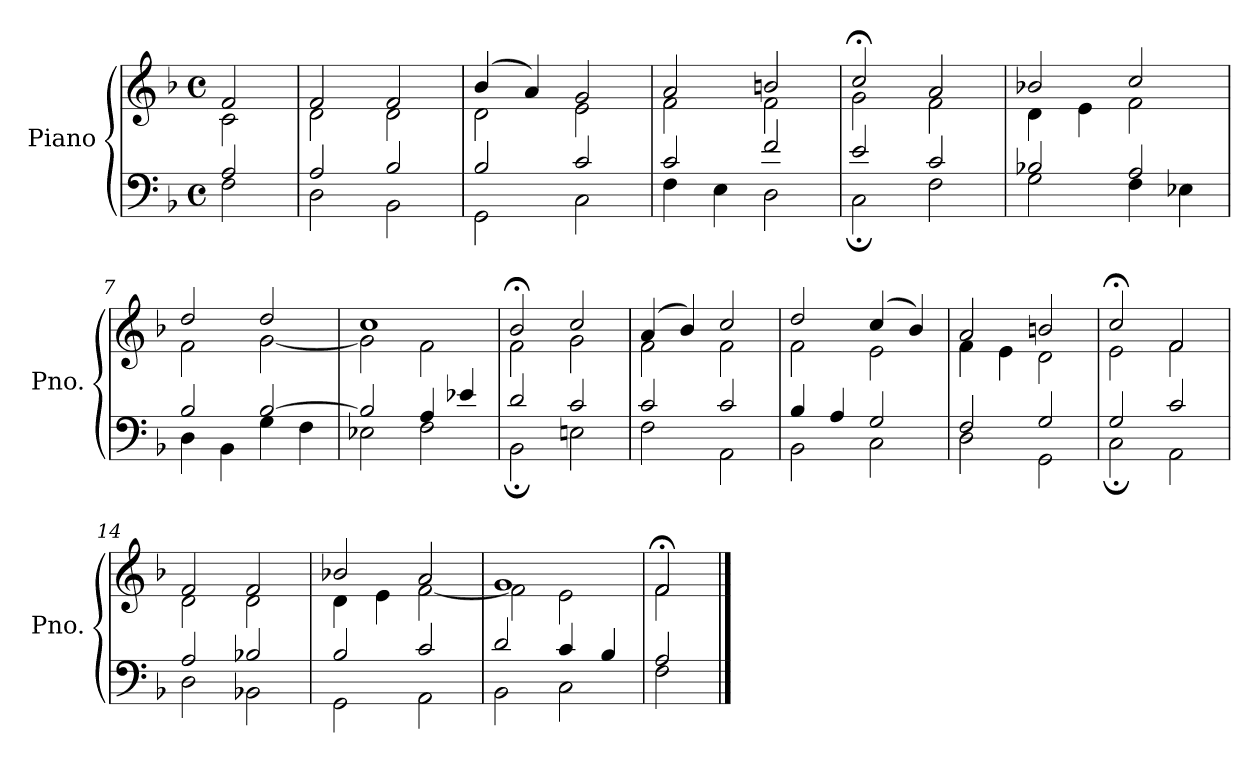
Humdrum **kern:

**kern	**kern
*part1	*part1
*staff2	*staff1
*I"Piano	*
*I'Pno.	*
*clefF4	*clefG2
*k[b-]	*k[b-]
*M4/4	*M4/4
*met(c)	*met(c)
=1	=1
*^	*^
2A/	2F\	2f/	2c\
=2	=2	=2	=2
2A/	2D\	2f/	2d\
2B-/	2BB-\	2f/	2d\
=3	=3	=3	=3
2B-/	2GG\	(4b-/	2d\
.	.	4a/)	.
2c/	2C\	2g/	2e\
=4	=4	=4	=4
2c/	4F\	2a/	2f\
.	4E\	.	.
2f/	2D\	2bn/	2f\
=5	=5	=5	=5
2e/	2C;\	2cc;</	2g\
2c/	2F\	2a/	2f\
=6	=6	=6	=6
2B-X/	2G\	2b-X/	4d\
.	.	.	4e\
2A/	4F\	2cc/	2f\
.	4E-X\	.	.
=7	=7	=7	=7
2B-/	4D\	2dd/	2f\
.	4BB-\	.	.
[2B-/	4G\	2dd/	[2g\
.	4F\	.	.
=8	=8	=8	=8
2B-/]	2E-X\	1cc	2g\]
4A/	2F\	.	2f\
4e-X/	.	.	.
!!LO:LB:g=z	!!
=9	=9	=9	=9
2d/	2BB-;\	2b-;</	2f\
2c/	2En\	2cc/	2g\
=10	=10	=10	=10
2c/	2F\	(4a/	2f\
.	.	4b-/)	.
2c/	2AA\	2cc/	2f\
=11	=11	=11	=11
4B-/	2BB-\	2dd/	2f\
4A/	.	.	.
2G/	2C\	(4cc/	2e\
.	.	4b-/)	.
=12	=12	=12	=12
2F/	2D\	2a/	4f\
.	.	.	4e\
2G/	2GG\	2bn/	2d\
=13	=13	=13	=13
2G/	2C;\	2cc;</	2e\
2c/	2AA\	2f/	2f\
=14	=14	=14	=14
2A/	2D\	2f/	2d\
2B-X/	2BB-X\	2f/	2d\
=15	=15	=15	=15
2B-/	2GG\	2b-X/	4d\
.	.	.	4e\
2c/	2AA\	2a/	[2f\
=16	=16	=16	=16
2d/	2BB-\	1g	2f\]
4c/	2C\	.	2e\
4B-/	.	.	.
=17	=17	=17	=17
2A/	2F\	2f;</	2f\
*v	*v	*	*
*	*v	*v
==	==
*-	*-
